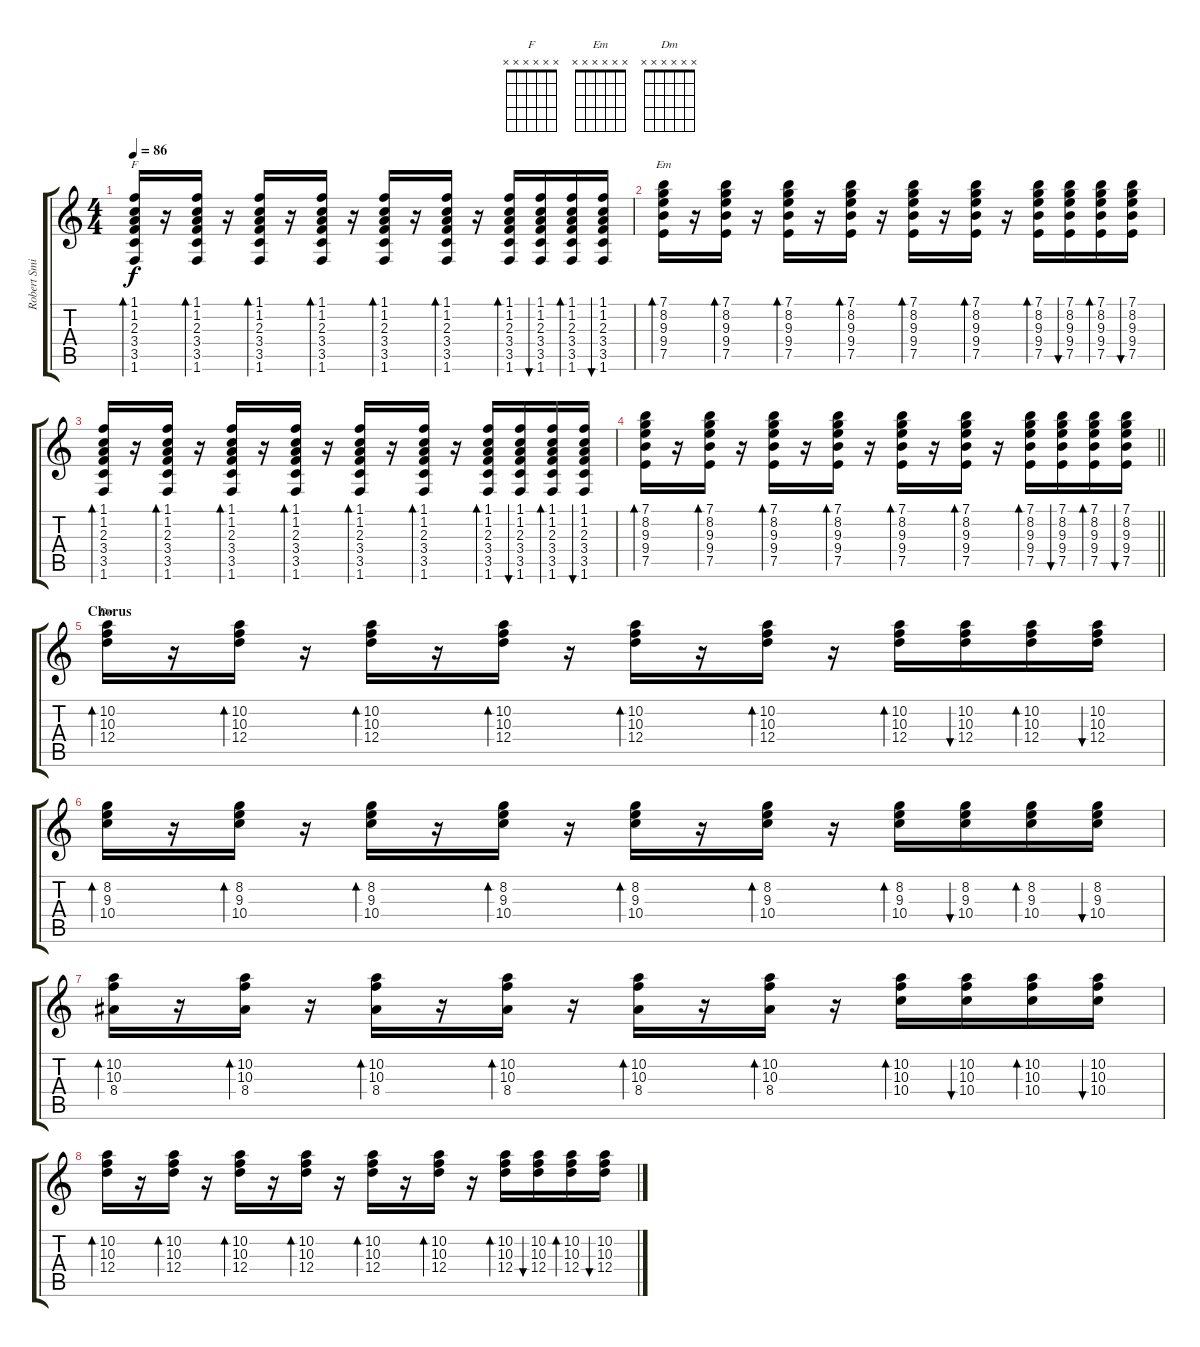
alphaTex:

\track ("Robert Smith 1" "Robert Smi") {instrument electricguitarclean}
\staff {score tabs}
\tuning (E4 B3 G3 D3 A2 E2) {hide}
\chord ("F" x x x x x x)
\chord ("Em" x x x x x x)
\chord ("Dm" x x x x x x)
\ts (4 4)
\tempo 86
\clef g2
\ks c
(1.1 1.2 2.3 3.4 3.5 1.6).16{bd 30 ch "F" dy f} r.16 (1.1 1.2 2.3 3.4 3.5 1.6).16{bd 30} r.16 (1.1 1.2 2.3 3.4 3.5 1.6).16{bd 30} r.16 (1.1 1.2 2.3 3.4 3.5 1.6).16{bd 30} r.16 (1.1 1.2 2.3 3.4 3.5 1.6).16{bd 30} r.16 (1.1 1.2 2.3 3.4 3.5 1.6).16{bd 30} r.16 (1.1 1.2 2.3 3.4 3.5 1.6).16{bd 30} (1.1 1.2 2.3 3.4 3.5 1.6).16{bu 30} (1.1 1.2 2.3 3.4 3.5 1.6).16{bd 30} (1.1 1.2 2.3 3.4 3.5 1.6).16{bu 30} |
(7.1 8.2 9.3 9.4 7.5).16{bd 30 ch "Em"} r.16 (7.1 8.2 9.3 9.4 7.5).16{bd 30} r.16 (7.1 8.2 9.3 9.4 7.5).16{bd 30} r.16 (7.1 8.2 9.3 9.4 7.5).16{bd 30} r.16 (7.1 8.2 9.3 9.4 7.5).16{bd 30} r.16 (7.1 8.2 9.3 9.4 7.5).16{bd 30} r.16 (7.1 8.2 9.3 9.4 7.5).16{bd 30} (7.1 8.2 9.3 9.4 7.5).16{bu 30} (7.1 8.2 9.3 9.4 7.5).16{bd 30} (7.1 8.2 9.3 9.4 7.5).16{bu 30} |
(1.1 1.2 2.3 3.4 3.5 1.6).16{bd 30} r.16 (1.1 1.2 2.3 3.4 3.5 1.6).16{bd 30} r.16 (1.1 1.2 2.3 3.4 3.5 1.6).16{bd 30} r.16 (1.1 1.2 2.3 3.4 3.5 1.6).16{bd 30} r.16 (1.1 1.2 2.3 3.4 3.5 1.6).16{bd 30} r.16 (1.1 1.2 2.3 3.4 3.5 1.6).16{bd 30} r.16 (1.1 1.2 2.3 3.4 3.5 1.6).16{bd 30} (1.1 1.2 2.3 3.4 3.5 1.6).16{bu 30} (1.1 1.2 2.3 3.4 3.5 1.6).16{bd 30} (1.1 1.2 2.3 3.4 3.5 1.6).16{bu 30} |
\barLineRight lightlight
(7.1 8.2 9.3 9.4 7.5).16{bd 30} r.16 (7.1 8.2 9.3 9.4 7.5).16{bd 30} r.16 (7.1 8.2 9.3 9.4 7.5).16{bd 30} r.16 (7.1 8.2 9.3 9.4 7.5).16{bd 30} r.16 (7.1 8.2 9.3 9.4 7.5).16{bd 30} r.16 (7.1 8.2 9.3 9.4 7.5).16{bd 30} r.16 (7.1 8.2 9.3 9.4 7.5).16{bd 30} (7.1 8.2 9.3 9.4 7.5).16{bu 30} (7.1 8.2 9.3 9.4 7.5).16{bd 30} (7.1 8.2 9.3 9.4 7.5).16{bu 30} |
\section ("" "Chorus")
(10.2 10.3 12.4).16{bd 30 ch "Dm"} r.16 (10.2 10.3 12.4).16{bd 30} r.16 (10.2 10.3 12.4).16{bd 30} r.16 (10.2 10.3 12.4).16{bd 30} r.16 (10.2 10.3 12.4).16{bd 30} r.16 (10.2 10.3 12.4).16{bd 30} r.16 (10.2 10.3 12.4).16{bd 30} (10.2 10.3 12.4).16{bu 30} (10.2 10.3 12.4).16{bd 30} (10.2 10.3 12.4).16{bu 30} |
(8.2 9.3 10.4).16{bd 30} r.16 (8.2 9.3 10.4).16{bd 30} r.16 (8.2 9.3 10.4).16{bd 30} r.16 (8.2 9.3 10.4).16{bd 30} r.16 (8.2 9.3 10.4).16{bd 30} r.16 (8.2 9.3 10.4).16{bd 30} r.16 (8.2 9.3 10.4).16{bd 30} (8.2 9.3 10.4).16{bu 30} (8.2 9.3 10.4).16{bd 30} (8.2 9.3 10.4).16{bu 30} |
(10.2 10.3 8.4).16{bd 30} r.16 (10.2 10.3 8.4).16{bd 30} r.16 (10.2 10.3 8.4).16{bd 30} r.16 (10.2 10.3 8.4).16{bd 30} r.16 (10.2 10.3 8.4).16{bd 30} r.16 (10.2 10.3 8.4).16{bd 30} r.16 (10.2 10.3 10.4).16{bd 30} (10.2 10.3 10.4).16{bu 30} (10.2 10.3 10.4).16{bd 30} (10.2 10.3 10.4).16{bu 30} |
(10.2 10.3 12.4).16{bd 30} r.16 (10.2 10.3 12.4).16{bd 30} r.16 (10.2 10.3 12.4).16{bd 30} r.16 (10.2 10.3 12.4).16{bd 30} r.16 (10.2 10.3 12.4).16{bd 30} r.16 (10.2 10.3 12.4).16{bd 30} r.16 (10.2 10.3 12.4).16{bd 30} (10.2 10.3 12.4).16{bu 30} (10.2 10.3 12.4).16{bd 30} (10.2 10.3 12.4).16{bu 30}
